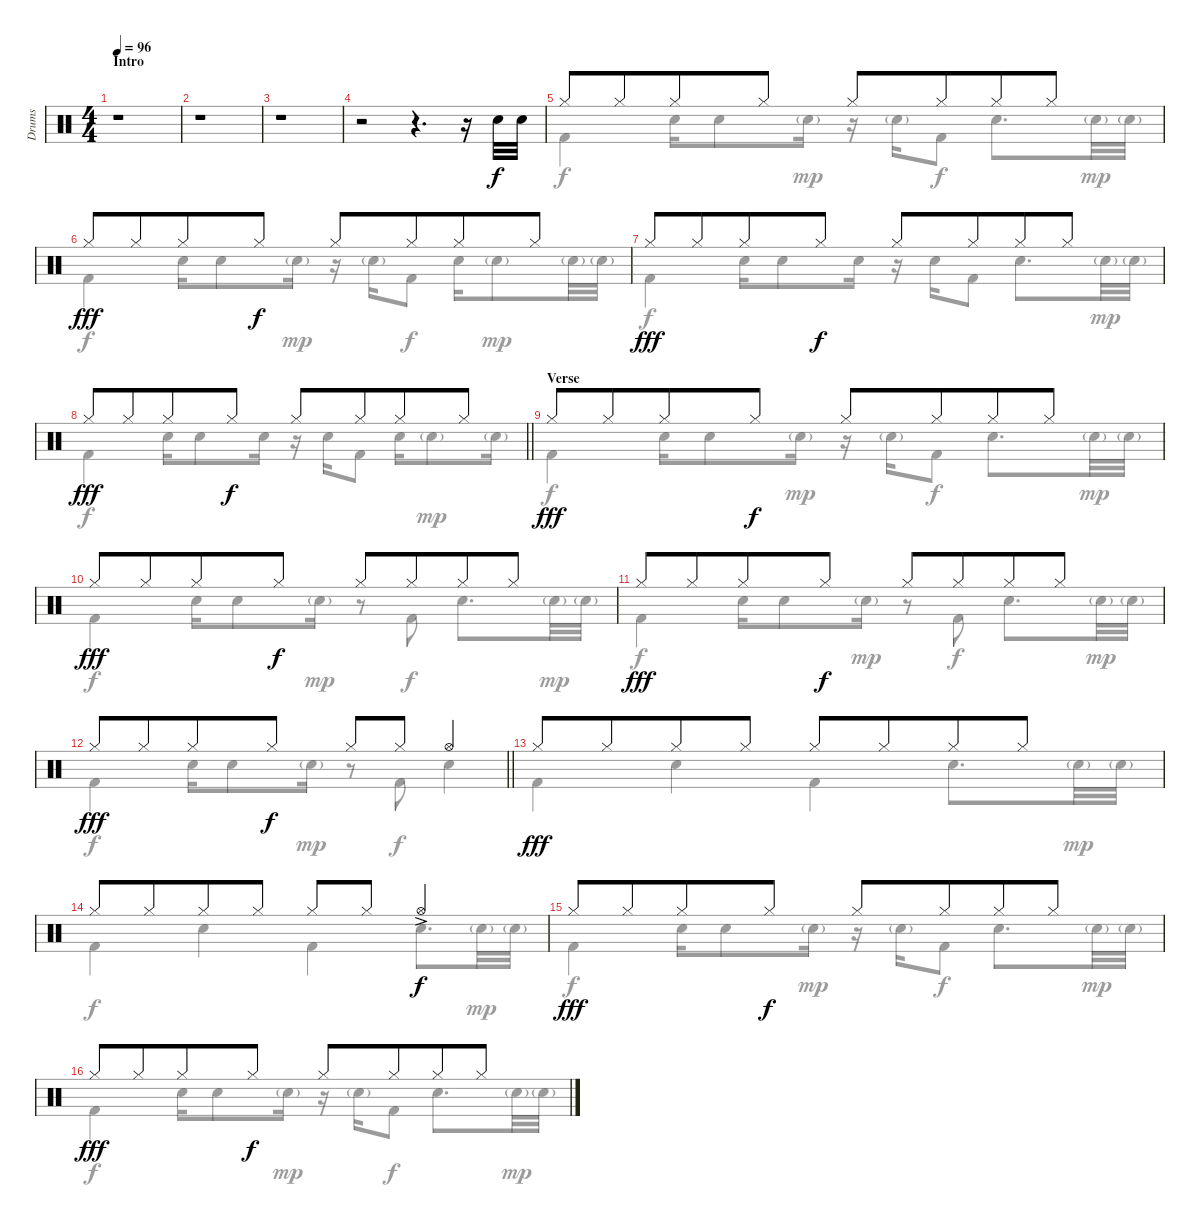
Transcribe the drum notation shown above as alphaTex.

\track ("Drums" "Drums") {instrument percussion}
\staff {score}
\articulation defaults
\voice
\ts (4 4)
\section ("" "Intro")
\tempo 96
\clef neutral
\ks c
r.1{dy f} |
r.1 |
r.1 |
r.2 r.4{d} r.16 "Snare (hit) 2".32 "Snare (hit) 2".32 |
"Hi-Hat (closed)".8{beam Up beam merge} "Hi-Hat (closed)".8{beam Up beam merge} "Hi-Hat (closed)".8{beam Up beam merge} "Hi-Hat (closed)".8{beam Up} "Hi-Hat (closed)".8 "Hi-Hat (closed)".8{beam merge} "Hi-Hat (closed)".8 "Hi-Hat (closed)".8 |
"Hi-Hat (closed)".8{dy fff} "Hi-Hat (closed)".8{beam merge} "Hi-Hat (closed)".8 "Hi-Hat (closed)".8{dy f} "Hi-Hat (closed)".8 "Hi-Hat (closed)".8{beam merge} "Hi-Hat (closed)".8 "Hi-Hat (closed)".8 |
"Hi-Hat (closed)".8{dy fff} "Hi-Hat (closed)".8{beam merge} "Hi-Hat (closed)".8 "Hi-Hat (closed)".8{dy f} "Hi-Hat (closed)".8 "Hi-Hat (closed)".8{beam merge} "Hi-Hat (closed)".8 "Hi-Hat (closed)".8 |
\barLineRight lightlight "Hi-Hat (closed)".8{dy fff} "Hi-Hat (closed)".8{beam merge} "Hi-Hat (closed)".8 "Hi-Hat (closed)".8{dy f} "Hi-Hat (closed)".8 "Hi-Hat (closed)".8{beam merge} "Hi-Hat (closed)".8 "Hi-Hat (closed)".8
|
\section ("" "Verse")
"Hi-Hat (closed)".8{dy fff} "Hi-Hat (closed)".8{beam merge} "Hi-Hat (closed)".8 "Hi-Hat (closed)".8{dy f} "Hi-Hat (closed)".8 "Hi-Hat (closed)".8{beam merge} "Hi-Hat (closed)".8 "Hi-Hat (closed)".8 |
"Hi-Hat (closed)".8{dy fff} "Hi-Hat (closed)".8{beam merge} "Hi-Hat (closed)".8 "Hi-Hat (closed)".8{dy f} "Hi-Hat (closed)".8 "Hi-Hat (closed)".8{beam merge} "Hi-Hat (closed)".8 "Hi-Hat (closed)".8 |
"Hi-Hat (closed)".8{dy fff} "Hi-Hat (closed)".8{beam merge} "Hi-Hat (closed)".8 "Hi-Hat (closed)".8{dy f} "Hi-Hat (closed)".8 "Hi-Hat (closed)".8{beam merge} "Hi-Hat (closed)".8 "Hi-Hat (closed)".8 |
\barLineRight lightlight "Hi-Hat (closed)".8{dy fff} "Hi-Hat (closed)".8{beam merge} "Hi-Hat (closed)".8 "Hi-Hat (closed)".8{dy f} "Hi-Hat (closed)".8 "Hi-Hat (closed)".8 "Hi-Hat (open)".4
|
"Hi-Hat (closed)".8{dy fff} "Hi-Hat (closed)".8{beam merge} "Hi-Hat (closed)".8 "Hi-Hat (closed)".8 "Hi-Hat (closed)".8 "Hi-Hat (closed)".8{beam merge} "Hi-Hat (closed)".8 "Hi-Hat (closed)".8 |
"Hi-Hat (closed)".8 "Hi-Hat (closed)".8{beam merge} "Hi-Hat (closed)".8 "Hi-Hat (closed)".8 "Hi-Hat (closed)".8 "Hi-Hat (closed)".8 "Hi-Hat (open)"{ac}.4{dy f} |
"Hi-Hat (closed)".8{dy fff} "Hi-Hat (closed)".8{beam merge} "Hi-Hat (closed)".8 "Hi-Hat (closed)".8{dy f} "Hi-Hat (closed)".8 "Hi-Hat (closed)".8{beam merge} "Hi-Hat (closed)".8 "Hi-Hat (closed)".8 |
"Hi-Hat (closed)".8{dy fff} "Hi-Hat (closed)".8{beam merge} "Hi-Hat (closed)".8 "Hi-Hat (closed)".8{dy f} "Hi-Hat (closed)".8 "Hi-Hat (closed)".8{beam merge} "Hi-Hat (closed)".8 "Hi-Hat (closed)".8
\voice
\clef neutral
\ottava regular
\simile none
\ks c
|
|
|
|
"Kick (hit) 2".4 "Snare (hit) 2".16 "Snare (hit) 2".8 "Snare (hit) 2"{g}.16{dy mp} r.16 "Snare (hit) 2"{g}.16 "Kick (hit) 2".8{dy f} "Snare (hit) 2".8{d} "Snare (hit) 2"{g}.32{dy mp} "Snare (hit) 2"{g}.32 |
"Kick (hit) 2".4{dy f} "Snare (hit) 2".16 "Snare (hit) 2".8 "Snare (hit) 2"{g}.16{dy mp} r.16 "Snare (hit) 2"{g}.16 "Kick (hit) 2".8{dy f} "Snare (hit) 2".16 "Snare (hit) 2"{g}.8{dy mp} "Snare (hit) 2"{g}.32 "Snare (hit) 2"{g}.32 |
"Kick (hit) 2".4{dy f} "Snare (hit) 2".16 "Snare (hit) 2".8 "Snare (hit) 2".16 r.16 "Snare (hit) 2".16 "Kick (hit) 2".8 "Snare (hit) 2".8{d} "Snare (hit) 2"{g}.32{dy mp} "Snare (hit) 2"{g}.32 |
\barLineRight lightlight "Kick (hit) 2".4{dy f} "Snare (hit) 2".16 "Snare (hit) 2".8 "Snare (hit) 2".16
r.16 "Snare (hit) 2".16 "Kick (hit) 2".8 "Snare (hit) 2".16 "Snare (hit) 2"{g}.8{dy mp} "Snare (hit) 2"{g}.16 |
"Kick (hit) 2".4{dy f} "Snare (hit) 2".16 "Snare (hit) 2".8 "Snare (hit) 2"{g}.16{dy mp} r.16 "Snare (hit) 2"{g}.16 "Kick (hit) 2".8{dy f} "Snare (hit) 2".8{d} "Snare (hit) 2"{g}.32{dy mp} "Snare (hit) 2"{g}.32 |
"Kick (hit) 2".4{dy f} "Snare (hit) 2".16 "Snare (hit) 2".8 "Snare (hit) 2"{g}.16{dy mp} r.8 "Kick (hit) 2".8{dy f} "Snare (hit) 2".8{d} "Snare (hit) 2"{g}.32{dy mp} "Snare (hit) 2"{g}.32 |
"Kick (hit) 2".4{dy f} "Snare (hit) 2".16 "Snare (hit) 2".8 "Snare (hit) 2"{g}.16{dy mp} r.8 "Kick (hit) 2".8{dy f} "Snare (hit) 2".8{d} "Snare (hit) 2"{g}.32{dy mp} "Snare (hit) 2"{g}.32 |
\barLineRight lightlight "Kick (hit) 2".4{dy f} "Snare (hit) 2".16 "Snare (hit) 2".8 "Snare (hit) 2"{g}.16{dy mp}
r.8 "Kick (hit) 2".8{dy f} "Snare (hit) 2".4 |
"Kick (hit) 2".4 "Snare (hit) 2".4 "Kick (hit) 2".4 "Snare (hit) 2".8{d} "Snare (hit) 2"{g}.32{dy mp} "Snare (hit) 2"{g}.32 |
"Kick (hit) 2".4{dy f} "Snare (hit) 2".4 "Kick (hit) 2".4 "Snare (hit) 2".8{d} "Snare (hit) 2"{g}.32{dy mp} "Snare (hit) 2"{g}.32 |
"Kick (hit) 2".4{dy f} "Snare (hit) 2".16 "Snare (hit) 2".8 "Snare (hit) 2"{g}.16{dy mp} r.16 "Snare (hit) 2"{g}.16 "Kick (hit) 2".8{dy f} "Snare (hit) 2".8{d} "Snare (hit) 2"{g}.32{dy mp} "Snare (hit) 2"{g}.32 |
"Kick (hit) 2".4{dy f} "Snare (hit) 2".16 "Snare (hit) 2".8 "Snare (hit) 2"{g}.16{dy mp} r.16 "Snare (hit) 2"{g}.16 "Kick (hit) 2".8{dy f} "Snare (hit) 2".8{d} "Snare (hit) 2"{g}.32{dy mp} "Snare (hit) 2"{g}.32
